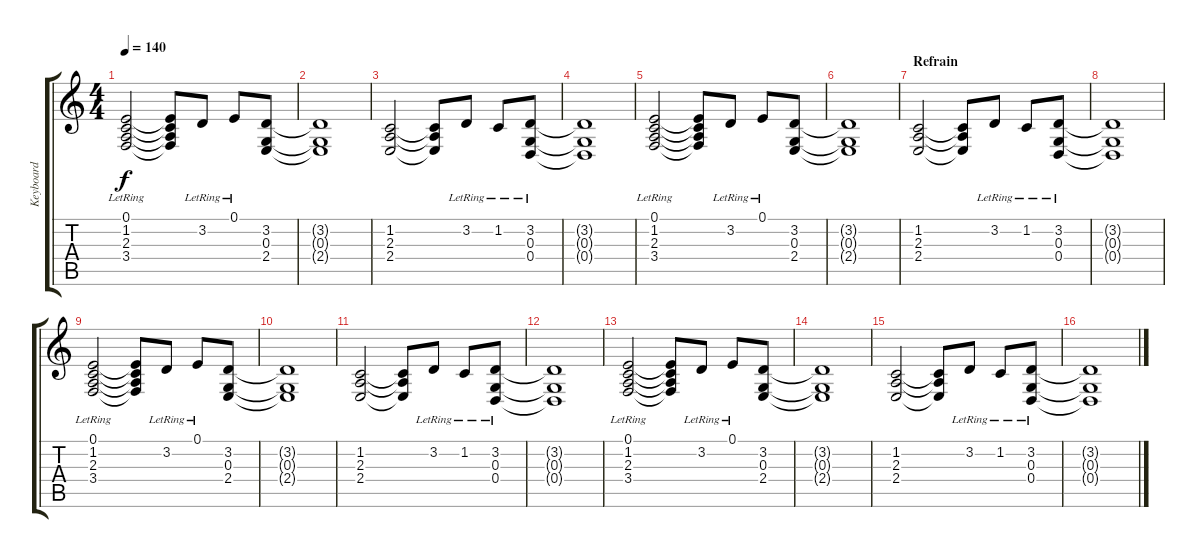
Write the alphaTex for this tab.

\track ("Keyboard" "Keyboard") {instrument acousticgrandpiano}
\staff {score tabs}
\tuning (E4 B3 G3 D3 A2 E2) {hide}
\ts (4 4)
\tempo 140
\clef g2
\ks c
(0.1{lr} 1.2{lr} 2.3{lr} 3.4{lr}).2{dy f} (0.1{t} 1.2{t} 2.3{t} 3.4{t}).8 3.2{lr}.8 0.1{lr}.8 (3.2 0.3 2.4).8 |
(3.2{t} 0.3{t} 2.4{t}).1 |
(1.2 2.3 2.4).2 (1.2{t} 2.3{t} 2.4{t}).8 3.2{lr}.8 1.2{lr}.8 (3.2{lr} 0.3{lr} 0.4{lr}).8 |
(3.2{t} 0.3{t} 0.4{t}).1 |
(0.1{lr} 1.2{lr} 2.3{lr} 3.4{lr}).2 (0.1{t} 1.2{t} 2.3{t} 3.4{t}).8 3.2{lr}.8 0.1{lr}.8 (3.2 0.3 2.4).8 |
(3.2{t} 0.3{t} 2.4{t}).1 |
\section ("" "Refrain")
(1.2 2.3 2.4).2 (1.2{t} 2.3{t} 2.4{t}).8 3.2{lr}.8 1.2{lr}.8 (3.2{lr} 0.3{lr} 0.4{lr}).8 |
(3.2{t} 0.3{t} 0.4{t}).1 |
(0.1{lr} 1.2{lr} 2.3{lr} 3.4{lr}).2 (0.1{t} 1.2{t} 2.3{t} 3.4{t}).8 3.2{lr}.8 0.1{lr}.8 (3.2 0.3 2.4).8 |
(3.2{t} 0.3{t} 2.4{t}).1 |
(1.2 2.3 2.4).2 (1.2{t} 2.3{t} 2.4{t}).8 3.2{lr}.8 1.2{lr}.8 (3.2{lr} 0.3{lr} 0.4{lr}).8 |
(3.2{t} 0.3{t} 0.4{t}).1 |
(0.1{lr} 1.2{lr} 2.3{lr} 3.4{lr}).2 (0.1{t} 1.2{t} 2.3{t} 3.4{t}).8 3.2{lr}.8 0.1{lr}.8 (3.2 0.3 2.4).8 |
(3.2{t} 0.3{t} 2.4{t}).1 |
(1.2 2.3 2.4).2 (1.2{t} 2.3{t} 2.4{t}).8 3.2{lr}.8 1.2{lr}.8 (3.2{lr} 0.3{lr} 0.4{lr}).8 |
(3.2{t} 0.3{t} 0.4{t}).1
